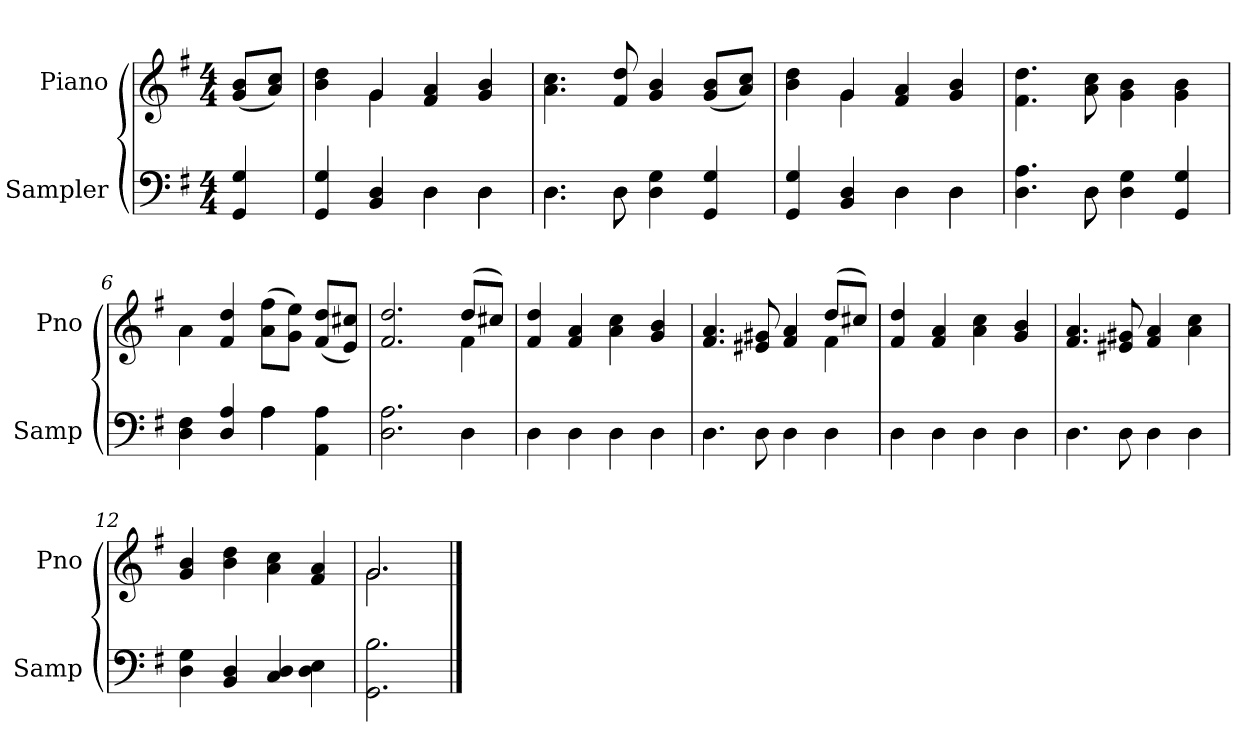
**kern	**kern
*part2	*part1
*staff2	*staff1
*I"Sampler	*I"Piano
*I'Samp	*I'Pno
*clefF4	*clefG2
*k[f#]	*k[f#]
*G:	*G:
*M4/4	*M4/4
=1	=1
4GG 4G	(8g/ 8b/L
.	8a/ 8cc/J)
=2	=2
*^	*^
4GG 4G	2ryy	4b 4dd	4ryy
4BB 4D	.	4g/	4g
4D\	4D	4f# 4a	2ryy
4D\	4D	4g 4b	.
*	*	*v	*v
=3	=3	=3
4.D\	4.D	4.a 4.cc
8D\	8D	8f# 8dd
4D 4G	2ryy	4g 4b
4GG 4G	.	(8g/ 8b/L
.	.	8a/ 8cc/J)
=4	=4	=4
*	*	*^
4GG 4G	2ryy	4b 4dd	4ryy
4BB 4D	.	4g/	4g
4D\	4D	4f# 4a	2ryy
4D\	4D	4g 4b	.
*	*	*v	*v
=5	=5	=5
4.D 4.A	4.ryy	4.f#\ 4.dd\
8D\	8D	8a\ 8cc\
4D 4G	2ryy	4g\ 4b\
4GG 4G	.	4g\ 4b\
=6	=6	=6
*	*	*^
4D 4F#	2ryy	4a\	4a
4D/ 4A/	.	4f# 4dd	2.ryy
4A\	4A	(8a\ 8ff#\L	.
.	.	8g\ 8ee\J)	.
4AA 4A	4ryy	(8f#/ 8dd/L	.
.	.	8e/ 8cc#X/J)	.
*v	*v	*	*
=7	=7	=7
2.D 2.A	2.f# 2.dd	2.ryy
4D	(8dd/L	4f#
.	8cc#X/J)	.
*	*v	*v
=8	=8
4D	4f# 4dd
4D	4f# 4a
4D	4a 4cc
4D	4g 4b
=9	=9
*	*^
4.D	4.f# 4.a	2.ryy
8D	8e#X 8g#X	.
4D	4f# 4a	.
4D	(8dd/L	4f#
.	8cc#X/J)	.
*	*v	*v
=10	=10
4D	4f# 4dd
4D	4f# 4a
4D	4a 4cc
4D	4g 4b
=11	=11
4.D	4.f# 4.a
8D	8e#X 8g#X
4D	4f# 4a
4D	4a 4cc
=12	=12
4D 4G	4g 4b
4BB 4D	4b 4dd
4C 4D	4a 4cc
4D 4E	4f# 4a
=13	=13
*	*^
2.GG 2.B	2.g/	2.g
*	*v	*v
==	==
*-	*-
